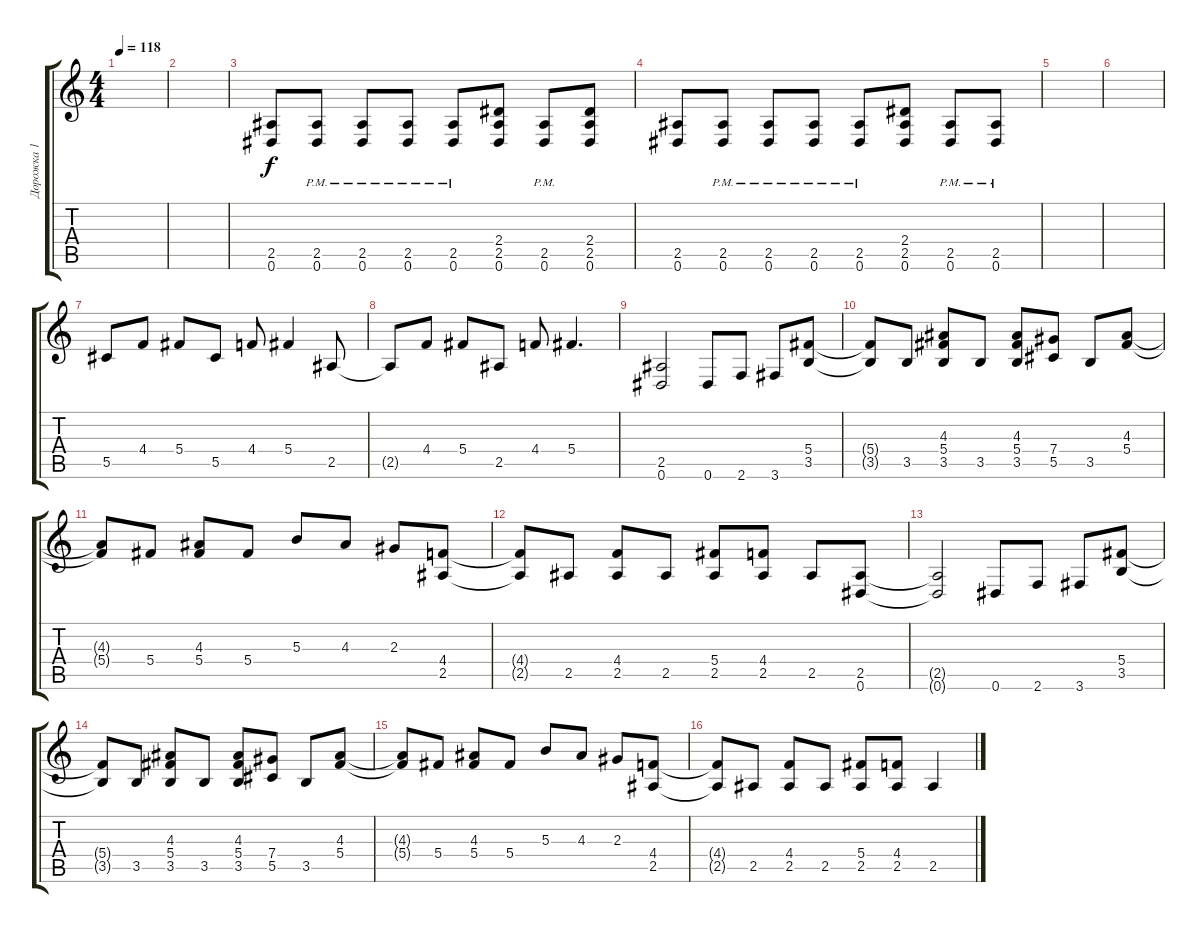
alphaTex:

\track ("Дорожка 1" "Дорожка 1") {instrument overdrivenguitar}
\staff {score tabs}
\tuning (Eb4 Bb3 Gb3 Db3 Ab2 Eb2) {hide}
\ts (4 4)
\tempo 118
\clef g2
\ks c
|
|
(2.5 0.6).8 (2.5{pm} 0.6).8 (2.5{pm} 0.6).8 (2.5{pm} 0.6).8 (2.5{pm} 0.6).8 (2.4 2.5 0.6).8 (2.5{pm} 0.6).8 (2.4 2.5 0.6).8 |
(2.5 0.6).8 (2.5{pm} 0.6).8 (2.5{pm} 0.6).8 (2.5{pm} 0.6).8 (2.5{pm} 0.6).8 (2.4 2.5 0.6).8 (2.5{pm} 0.6).8 (2.5{pm} 0.6).8 |
|
|
5.5.8 4.4.8 5.4.8 5.5.8 4.4.8 5.4.4 2.5.8 |
2.5{t}.8 4.4.8 5.4.8 2.5.8 4.4.8 5.4.4{d} |
(2.5 0.6).2 0.6.8 2.6.8 3.6.8 (5.4 3.5).8 |
(5.4{t} 3.5{t}).8 3.5.8 (4.3 5.4 3.5).8 3.5.8 (4.3 5.4 3.5).8 (7.4 5.5).8 3.5.8 (4.3 5.4).8 |
(4.3{t} 5.4{t}).8 5.4.8 (4.3 5.4).8 5.4.8 5.3.8 4.3.8 2.3.8 (4.4 2.5).8 |
(4.4{t} 2.5{t}).8 2.5.8 (4.4 2.5).8 2.5.8 (5.4 2.5).8 (4.4 2.5).8 2.5.8 (2.5 0.6).8 |
(2.5{t} 0.6{t}).2 0.6.8 2.6.8 3.6.8 (5.4 3.5).8 |
(5.4{t} 3.5{t}).8 3.5.8 (4.3 5.4 3.5).8 3.5.8 (4.3 5.4 3.5).8 (7.4 5.5).8 3.5.8 (4.3 5.4).8 |
(4.3{t} 5.4{t}).8 5.4.8 (4.3 5.4).8 5.4.8 5.3.8 4.3.8 2.3.8 (4.4 2.5).8 |
(4.4{t} 2.5{t}).8 2.5.8 (4.4 2.5).8 2.5.8 (5.4 2.5).8 (4.4 2.5).8 2.5.4
